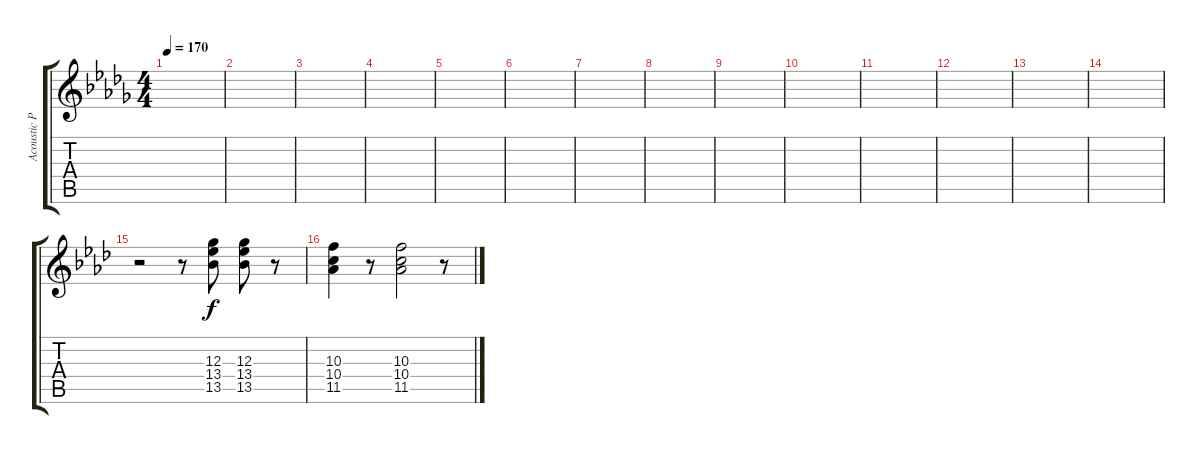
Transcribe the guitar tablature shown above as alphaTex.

\track ("Acoustic Piano" "Acoustic P") {instrument acousticguitarsteel}
\staff {score tabs}
\tuning (E4 B3 G3 D3 A2 E2) {hide}
\ts (4 4)
\tempo 170
\clef g2
\ks db
|
|
|
|
|
|
|
|
|
|
|
|
|
|
\ks ab
r.2 r.8 (12.3 13.4 13.5).8 (12.3 13.4 13.5).8 r.8 |
(10.3 10.4 11.5).4 r.8 (10.3 10.4 11.5).2 r.8
